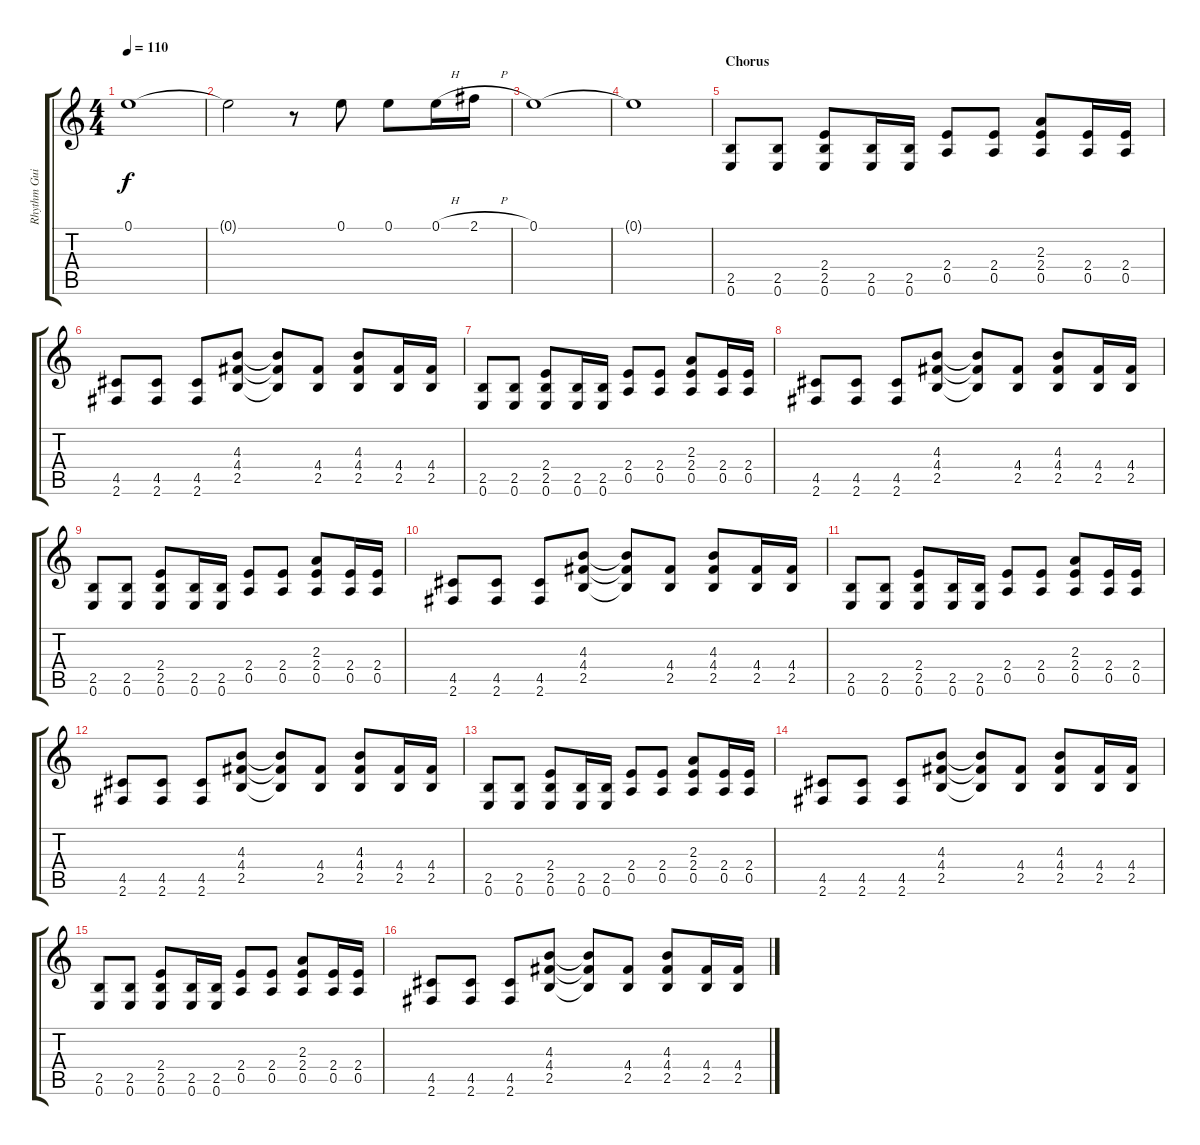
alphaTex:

\track ("Rhythm Guitar" "Rhythm Gui") {instrument distortionguitar}
\staff {score tabs}
\tuning (E4 B3 G3 D3 A2 E2) {hide}
\ts (4 4)
\tempo 110
\clef g2
\ks c
0.1.1{dy f} |
0.1{t}.2 r.8 0.1.8 0.1.8 0.1{h}.16 2.1{h}.16 |
0.1.1 |
0.1{t}.1 |
\section ("" "Chorus")
(2.5 0.6).8 (2.5 0.6).8 (2.4 2.5 0.6).8 (2.5 0.6).16 (2.5 0.6).16 (2.4 0.5).8 (2.4 0.5).8 (2.3 2.4 0.5).8 (2.4 0.5).16 (2.4 0.5).16 |
(4.5 2.6).8 (4.5 2.6).8 (4.5 2.6).8 (4.3 4.4 2.5).8 (4.3{t} 4.4{t} 2.5{t}).8 (4.4 2.5).8 (4.3 4.4 2.5).8 (4.4 2.5).16 (4.4 2.5).16 |
(2.5 0.6).8 (2.5 0.6).8 (2.4 2.5 0.6).8 (2.5 0.6).16 (2.5 0.6).16 (2.4 0.5).8 (2.4 0.5).8 (2.3 2.4 0.5).8 (2.4 0.5).16 (2.4 0.5).16 |
(4.5 2.6).8 (4.5 2.6).8 (4.5 2.6).8 (4.3 4.4 2.5).8 (4.3{t} 4.4{t} 2.5{t}).8 (4.4 2.5).8 (4.3 4.4 2.5).8 (4.4 2.5).16 (4.4 2.5).16 |
(2.5 0.6).8 (2.5 0.6).8 (2.4 2.5 0.6).8 (2.5 0.6).16 (2.5 0.6).16 (2.4 0.5).8 (2.4 0.5).8 (2.3 2.4 0.5).8 (2.4 0.5).16 (2.4 0.5).16 |
(4.5 2.6).8 (4.5 2.6).8 (4.5 2.6).8 (4.3 4.4 2.5).8 (4.3{t} 4.4{t} 2.5{t}).8 (4.4 2.5).8 (4.3 4.4 2.5).8 (4.4 2.5).16 (4.4 2.5).16 |
(2.5 0.6).8 (2.5 0.6).8 (2.4 2.5 0.6).8 (2.5 0.6).16 (2.5 0.6).16 (2.4 0.5).8 (2.4 0.5).8 (2.3 2.4 0.5).8 (2.4 0.5).16 (2.4 0.5).16 |
(4.5 2.6).8 (4.5 2.6).8 (4.5 2.6).8 (4.3 4.4 2.5).8 (4.3{t} 4.4{t} 2.5{t}).8 (4.4 2.5).8 (4.3 4.4 2.5).8 (4.4 2.5).16 (4.4 2.5).16 |
(2.5 0.6).8 (2.5 0.6).8 (2.4 2.5 0.6).8 (2.5 0.6).16 (2.5 0.6).16 (2.4 0.5).8 (2.4 0.5).8 (2.3 2.4 0.5).8 (2.4 0.5).16 (2.4 0.5).16 |
(4.5 2.6).8 (4.5 2.6).8 (4.5 2.6).8 (4.3 4.4 2.5).8 (4.3{t} 4.4{t} 2.5{t}).8 (4.4 2.5).8 (4.3 4.4 2.5).8 (4.4 2.5).16 (4.4 2.5).16 |
(2.5 0.6).8 (2.5 0.6).8 (2.4 2.5 0.6).8 (2.5 0.6).16 (2.5 0.6).16 (2.4 0.5).8 (2.4 0.5).8 (2.3 2.4 0.5).8 (2.4 0.5).16 (2.4 0.5).16 |
(4.5 2.6).8 (4.5 2.6).8 (4.5 2.6).8 (4.3 4.4 2.5).8 (4.3{t} 4.4{t} 2.5{t}).8 (4.4 2.5).8 (4.3 4.4 2.5).8 (4.4 2.5).16 (4.4 2.5).16
